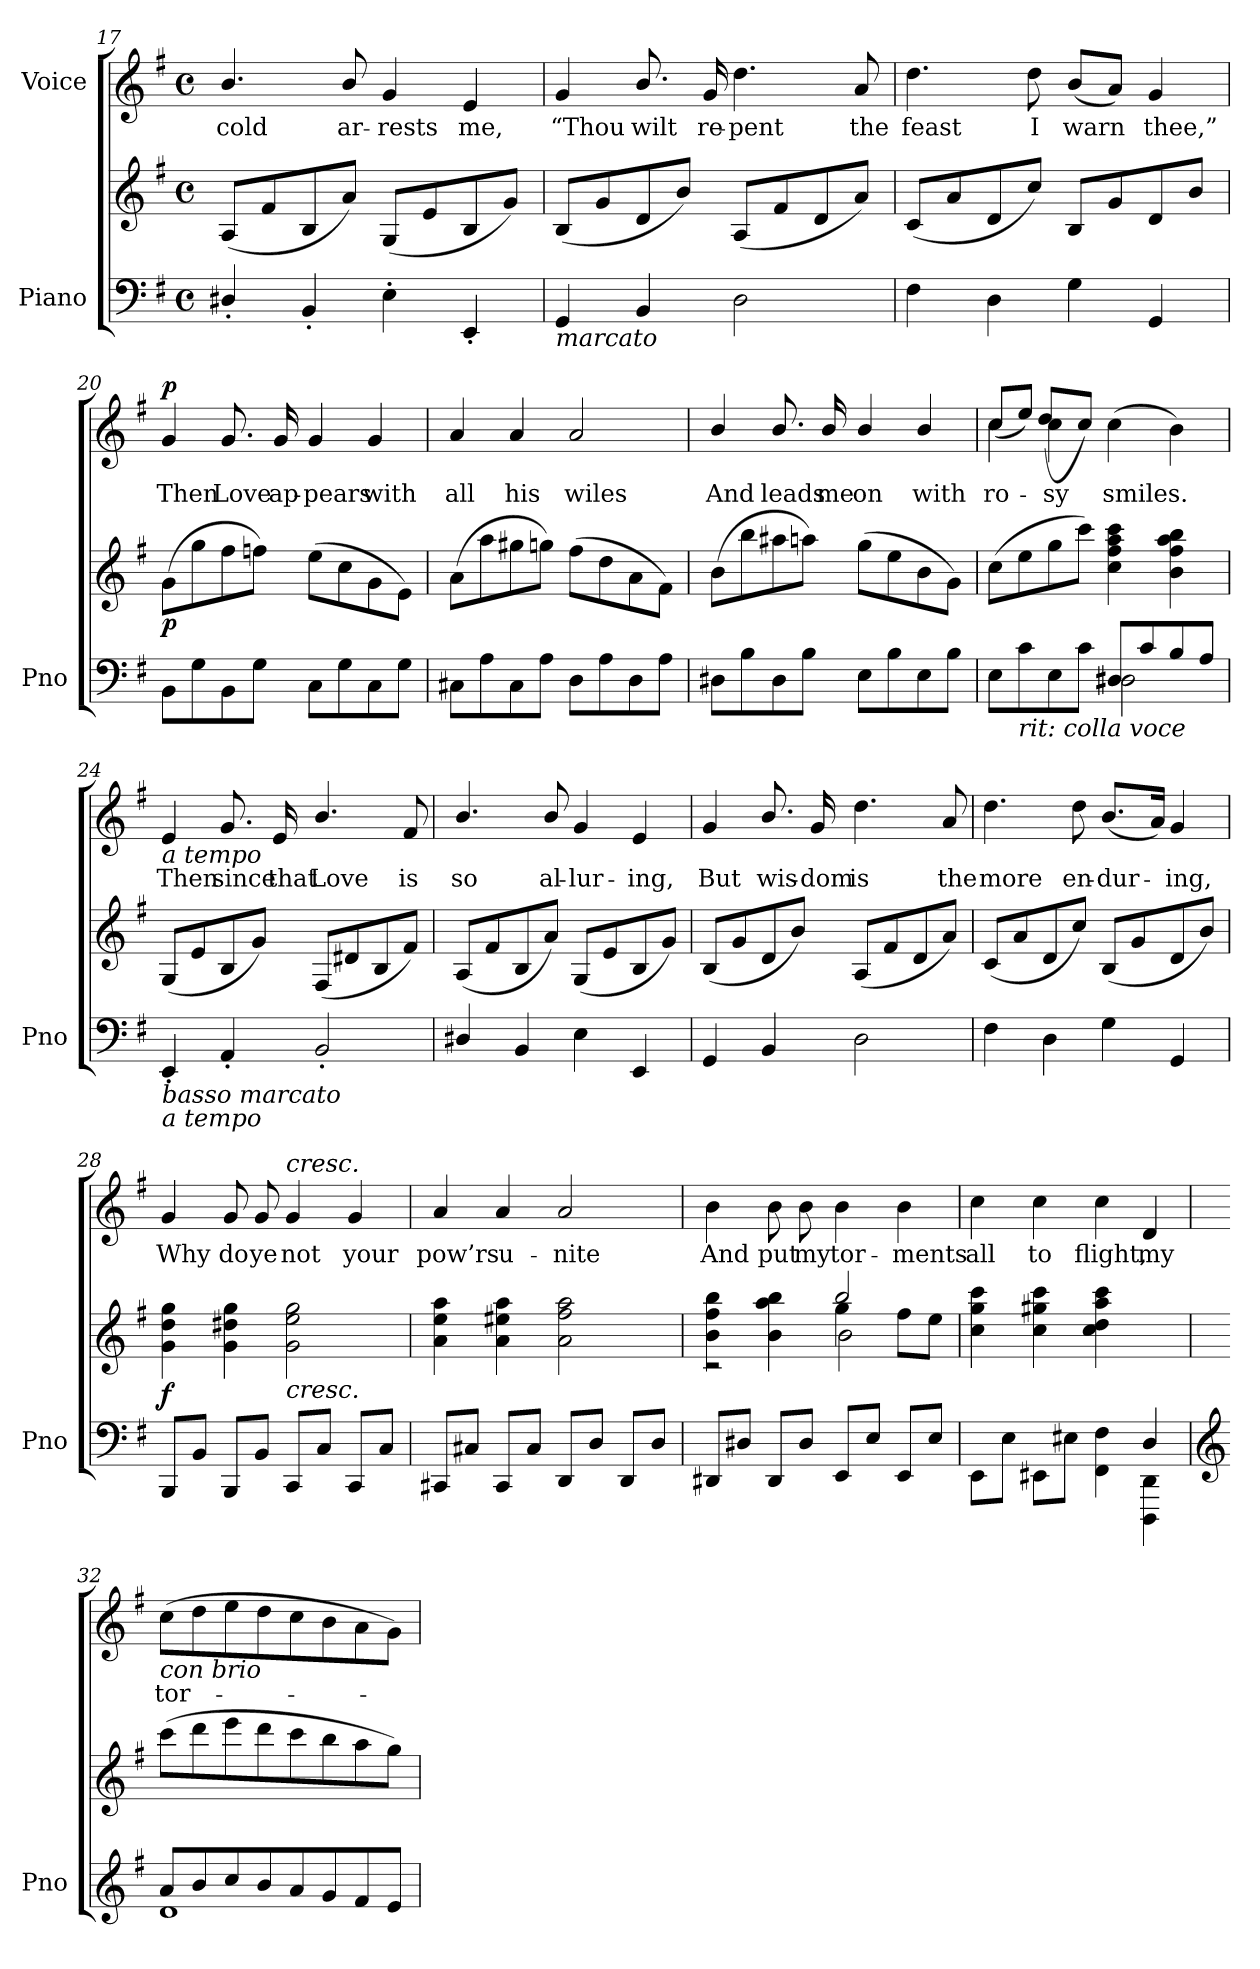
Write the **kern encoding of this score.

**kern	**kern	**dynam	**kern	**text	**dynam
*part2	*part2	*part2	*part1	*part1	*part1
*staff3	*staff2	*staff2/3	*staff1	*staff1	*staff1
*I"Piano	*	*	*I"Voice	*	*
*I'Pno	*	*	*	*	*
*clefF4	*clefG2	*	*clefG2	*	*
*k[f#]	*k[f#]	*	*k[f#]	*	*
*M4/4	*M4/4	*	*M4/4	*	*
*met(c)	*met(c)	*	*met(c)	*	*
=17	=17	=17	=17	=17	=17
!	!	!	!	!LO:LY:b	!
4D#X'/	(8A/L	.	4.b/	cold	.
.	8f#/	.	.	.	.
4BB'/	8B/	.	.	.	.
!	!	!	!	!LO:LY:b	!
.	8a/J)	.	8b/	ar-	.
!	!	!	!	!LO:LY:b	!
4E'\	(8G/L	.	4g/	-rests	.
.	8e/	.	.	.	.
!	!	!	!	!LO:LY:b	!
4EE'/	8B/	.	4e/	me,	.
.	8g/J)	.	.	.	.
!!LO:PB:g=z
=18	=18	=18	=18	=18	=18
!LO:TX:b:i:t=marcato	!	!	!	!	!
!	!	!	!	!LO:LY:b	!
4GG/	(8B/L	.	4g/	“Thou	.
.	8g/	.	.	.	.
!	!	!	!	!LO:LY:b	!
4BB/	8d/	.	8.b/	wilt	.
.	8b/J)	.	.	.	.
!	!	!	!	!LO:LY:b	!
.	.	.	16g/	re-	.
!	!	!	!	!LO:LY:b	!
2D\	(8A/L	.	4.dd\	-pent	.
.	8f#/	.	.	.	.
.	8d/	.	.	.	.
!	!	!	!	!LO:LY:b	!
.	8a/J)	.	8a/	the	.
=19	=19	=19	=19	=19	=19
!	!	!	!	!LO:LY:b	!
4F#\	(8c/L	.	4.dd\	feast	.
.	8a/	.	.	.	.
4D\	8d/	.	.	.	.
!	!	!	!	!LO:LY:b	!
.	8cc/J)	.	8dd\	I	.
!	!	!	!	!LO:LY:b	!
4G\	8B/L	.	(8b/L	warn	.
.	8g/	.	8a/J)	.	.
!	!	!	!	!LO:LY:b	!
4GG/	8d/	.	4g/	thee,”	.
.	8b/J	.	.	.	.
=20	=20	=20	=20	=20	=20
!	!	!LO:DY:b	!	!LO:LY:b	!LO:DY:a
8BB\L	(8g\L	p	4g/	Then	p
8G\	8gg\	.	.	.	.
!	!	!	!	!LO:LY:b	!
8BB\	8ff#\	.	8.g/	Love	.
8G\J	8ffn\J)	.	.	.	.
!	!	!	!	!LO:LY:b	!
.	.	.	16g/	ap-	.
!	!	!	!	!LO:LY:b	!
8C\L	(8ee\L	.	4g/	-pears	.
8G\	8cc\	.	.	.	.
!	!	!	!	!LO:LY:b	!
8C\	8g\	.	4g/	with	.
8G\J	8e\J)	.	.	.	.
!!LO:LB:g=z
=21	=21	=21	=21	=21	=21
!	!	!	!	!LO:LY:b	!
8C#X\L	(8a\L	.	4a/	all	.
8A\	8aa\	.	.	.	.
!	!	!	!	!LO:LY:b	!
8C#\	8gg#X\	.	4a/	his	.
8A\J	8ggn\J)	.	.	.	.
!	!	!	!	!LO:LY:b	!
8D\L	(8ff#\L	.	2a/	wiles	.
8A\	8dd\	.	.	.	.
8D\	8a\	.	.	.	.
8A\J	8f#\J)	.	.	.	.
=22	=22	=22	=22	=22	=22
!	!	!	!	!LO:LY:b	!
8D#X\L	(8b\L	.	4b/	And	.
8B\	8bb\	.	.	.	.
!	!	!	!	!LO:LY:b	!
8D#\	8aa#X\	.	8.b/	leads	.
8B\J	8aan\J)	.	.	.	.
!	!	!	!	!LO:LY:b	!
.	.	.	16b/	me	.
!	!	!	!	!LO:LY:b	!
8E\L	(8gg\L	.	4b/	on	.
8B\	8ee\	.	.	.	.
!	!	!	!	!LO:LY:b	!
8E\	8b\	.	4b/	with	.
8B\J	8g\J)	.	.	.	.
=23	=23	=23	=23	=23	=23
*^	*	*	*	*	*
!	!	!	!	!LO:TX:b:i:t=rit&colon; con espress&colon;	!	!
!	!	!	!	!	!LO:LY:b	!
*	*	*	*	*^	*	*
8E\L	2ryy	(8cc\L	.	4cc\	(<8cc/L	ro-	.
!LO:TX:b:i:t=rit&colon; colla voce	!	!	!	!	!	!	!
8c\	.	8ee\	.	.	8ee/J)	.	.
!	!	!	!	!	!	!LO:LY:b	!
8E\	.	8gg\	.	4cc\	(<8dd/L	-sy	.
8c\J	.	8ccc\J)	.	.	8cc/J)	.	.
!	!	!	!	!	!	!LO:LY:b	!
8D#X/L	2D#\	4cc\ 4ff#\ 4aa\ 4ccc\	.	(>4cc\	2ryy	smiles.	.
8c/	.	.	.	.	.	.	.
8B/	.	4b\ 4ff#\ 4aa\ 4bb\	.	4b\)	.	.	.
8A/J	.	.	.	.	.	.	.
*v	*v	*	*	*v	*v	*	*
!!LO:LB:g=z
=24	=24	=24	=24	=24	=24
!	!	!	!LO:TX:b:i:t=a tempo	!	!
!LO:TX:b:i:t=basso marcato	!	!	!	!	!
!LO:TX:b:i:t=a tempo	!	!	!	!	!
!	!	!	!	!LO:LY:b	!
4EE'/	(8G/L	.	4e/	Then	.
.	8e/	.	.	.	.
!	!	!	!	!LO:LY:b	!
4AA'/	8B/	.	8.g/	since	.
.	8g/J)	.	.	.	.
!	!	!	!	!LO:LY:b	!
.	.	.	16e/	that	.
!	!	!	!	!LO:LY:b	!
2BB'/	(8F#/L	.	4.b/	Love	.
.	8d#X/	.	.	.	.
.	8B/	.	.	.	.
!	!	!	!	!LO:LY:b	!
.	8f#/J)	.	8f#/	is	.
=25	=25	=25	=25	=25	=25
!	!	!	!	!LO:LY:b	!
4D#X/	(8A/L	.	4.b/	so	.
.	8f#/	.	.	.	.
4BB/	8B/	.	.	.	.
!	!	!	!	!LO:LY:b	!
.	8a/J)	.	8b/	al-	.
!	!	!	!	!LO:LY:b	!
4E\	(8G/L	.	4g/	-lur-	.
.	8e/	.	.	.	.
!	!	!	!	!LO:LY:b	!
4EE/	8B/	.	4e/	-ing,	.
.	8g/J)	.	.	.	.
=26	=26	=26	=26	=26	=26
!	!	!	!	!LO:LY:b	!
4GG/	(8B/L	.	4g/	But	.
.	8g/	.	.	.	.
!	!	!	!	!LO:LY:b	!
4BB/	8d/	.	8.b/	wis-	.
.	8b/J)	.	.	.	.
!	!	!	!	!LO:LY:b	!
.	.	.	16g/	-dom	.
!	!	!	!	!LO:LY:b	!
2D\	(8A/L	.	4.dd\	is	.
.	8f#/	.	.	.	.
.	8d/	.	.	.	.
!	!	!	!	!LO:LY:b	!
.	8a/J)	.	8a/	the	.
!!LO:LB:g=z
=27	=27	=27	=27	=27	=27
!	!	!	!	!LO:LY:b	!
4F#\	(8c/L	.	4.dd\	more	.
.	8a/	.	.	.	.
4D\	8d/	.	.	.	.
!	!	!	!	!LO:LY:b	!
.	8cc/J)	.	8dd\	en-	.
!	!	!	!	!LO:LY:b	!
4G\	(8B/L	.	(8.b/L	-dur-	.
.	8g/	.	.	.	.
.	.	.	16a/Jk)	.	.
!	!	!	!	!LO:LY:b	!
4GG/	8d/	.	4g/	-ing,	.
.	8b/J)	.	.	.	.
=28	=28	=28	=28	=28	=28
!	!	!LO:DY:b	!	!LO:LY:b	!
8BBB/L	4g\ 4dd\ 4gg\	f	4g/	Why	.
8BB/J	.	.	.	.	.
!	!	!	!	!LO:LY:b	!
8BBB/L	4g\ 4dd#X\ 4gg\	.	8g/	do	.
!	!	!	!	!LO:LY:b	!
8BB/J	.	.	8g/	ye	.
!	!	!	!LO:TX:a:i:t=cresc.	!	!
!	!LO:TX:b:i:t=cresc.	!	!	!	!
!	!	!	!	!LO:LY:b	!
8CC/L	2g\ 2ee\ 2gg\	.	4g/	not	.
8C/J	.	.	.	.	.
!	!	!	!	!LO:LY:b	!
8CC/L	.	.	4g/	your	.
8C/J	.	.	.	.	.
=29	=29	=29	=29	=29	=29
!	!	!	!	!LO:LY:b	!
8CC#X/L	4a\ 4ee\ 4aa\	.	4a/	pow’rs	.
8C#X/J	.	.	.	.	.
!	!	!	!	!LO:LY:b	!
8CC#/L	4a\ 4ee#X\ 4aa\	.	4a/	u-	.
8C#/J	.	.	.	.	.
!	!	!	!	!LO:LY:b	!
8DD/L	2a\ 2ff#\ 2aa\	.	2a/	-nite	.
8D/J	.	.	.	.	.
8DD/L	.	.	.	.	.
8D/J	.	.	.	.	.
!!LO:PB:g=z
=30	=30	=30	=30	=30	=30
*	*^	*	*	*	*
*	*	*^	*	*	*	*
!	!	!	!	!	!	!LO:LY:b	!
8DD#X/L	4b\ 4ff#\ 4bb\	2ryy	2r	.	4b\	And	.
8D#X/J	.	.	.	.	.	.	.
!	!	!	!	!	!	!LO:LY:b	!
8DD#/L	4b\ 4aa\ 4bb\	.	.	.	8b\	put	.
!	!	!	!	!	!	!LO:LY:b	!
8D#/J	.	.	.	.	8b\	my	.
!	!	!	!	!	!	!LO:LY:b	!
8EE/L	2bb/	4gg\	2b\	.	4b\	tor-	.
8E/J	.	.	.	.	.	.	.
!	!	!	!	!	!	!LO:LY:b	!
8EE/L	.	8ff#\L	.	.	4b\	-ments	.
8E/J	.	8ee\J	.	.	.	.	.
*	*	*v	*v	*	*	*	*
=31	=31	=31	=31	=31	=31	=31
*^	*	*	*	*	*	*
!	!	!	!	!	!	!LO:LY:b	!
*	*	*v	*v	*	*	*	*
2.ryy	8EE\L	4cc\ 4gg\ 4ccc\	.	4cc\	all	.
.	8E\J	.	.	.	.	.
!	!	!	!	!	!LO:LY:b	!
.	8EE#X\L	4cc\ 4gg#X\ 4ccc\	.	4cc\	to	.
.	8E#X\J	.	.	.	.	.
!	!	!	!	!	!LO:LY:b	!
.	4FF#\ 4F#\	(4cc\ 4dd\ 4aa\ 4ccc\	.	4cc\	flight,	.
!	!	!	!	!	!LO:LY:b	!
4D/)	4DDD\ 4DD\	4ryy	.	4d/	my	.
!!LO:LB:g=z
=32	=32	=32	=32	=32	=32	=32
*clefG2	*	*	*	*	*	*
!	!	!	!	!LO:TX:b:i:t=con brio	!	!
!	!	!	!LO:DY:b	!	!LO:LY:b	!
!	!	!	!LO:DY:n=1:b	!	!	!
8a/L	1d	(8ccc\L	f other-dynamics	(8cc\L	tor-	.
8b/	.	8ddd\	.	8dd\	.	.
8cc/	.	8eee\	.	8ee\	.	.
8b/	.	8ddd\	.	8dd\	.	.
8a/	.	8ccc\	.	8cc\	.	.
8g/	.	8bb\	.	8b\	.	.
8f#/	.	8aa\	.	8a\	.	.
8e/J	.	8gg\J)	.	8g\J)	.	.
*v	*v	*	*	*	*	*
=	=	=	=	=	=
*-	*-	*-	*-	*-	*-
